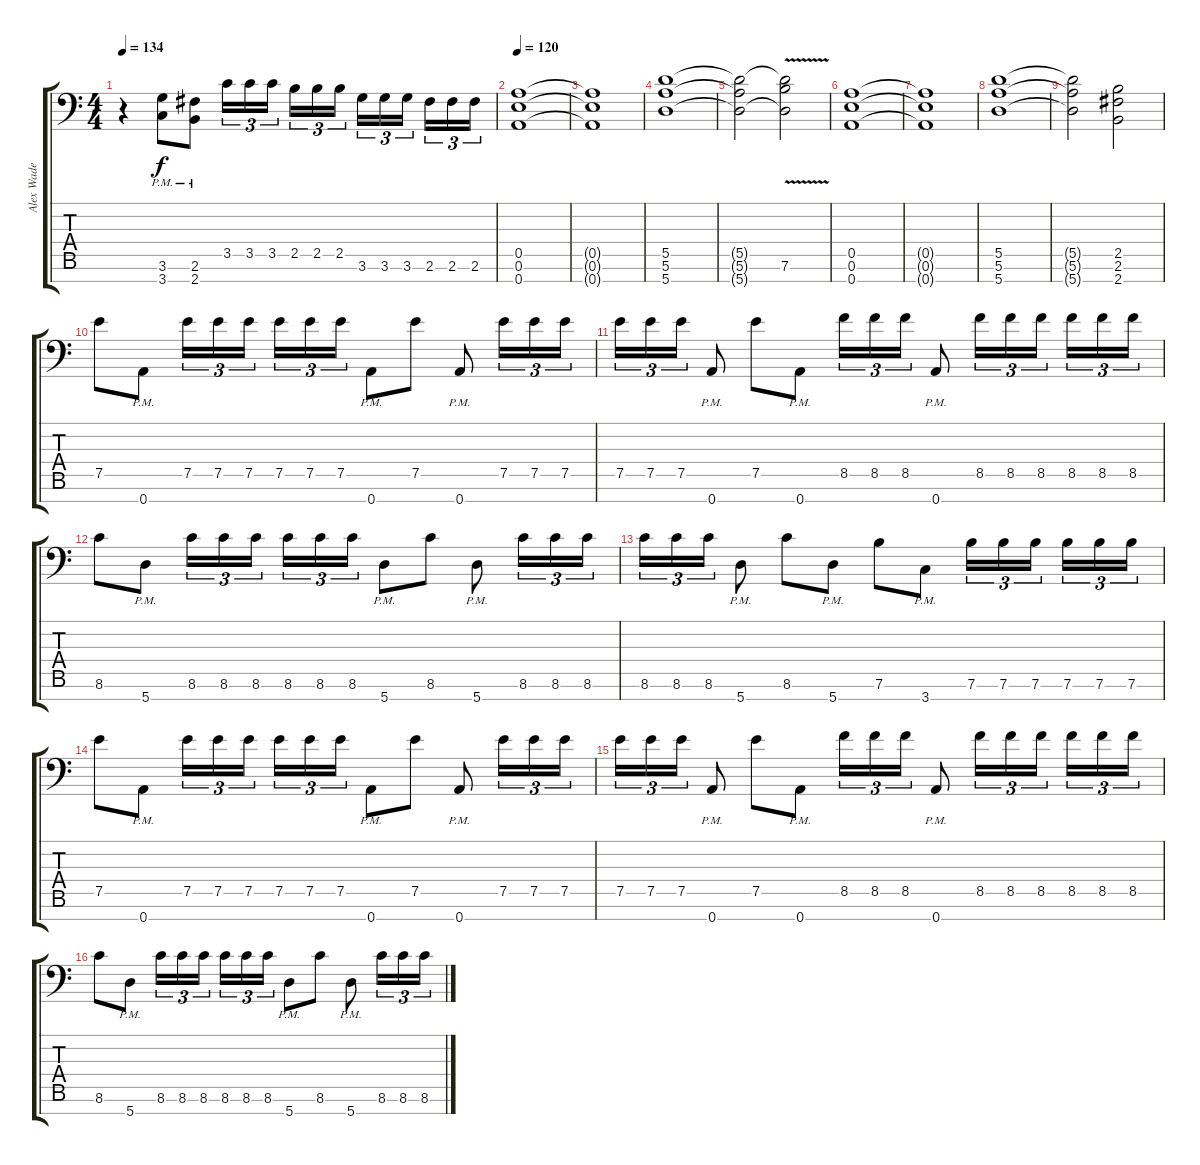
\track ("Alex Wade" "Alex Wade") {instrument distortionguitar}
\staff {score tabs}
\tuning (E4 B3 G3 D3 A2 E2 A1) {hide}
\ts (4 4)
\tempo 134
\clef f4
\ks c
r.4{dy f} (3.6{pm} 3.7{pm}).8 (2.6{pm} 2.7{pm}).8 3.5.16{tu (3 2)} 3.5.16{tu (3 2)} 3.5.16{tu (3 2) beam splitsecondary} 2.5.16{tu (3 2)} 2.5.16{tu (3 2)} 2.5.16{tu (3 2)} 3.6.16{tu (3 2)} 3.6.16{tu (3 2)} 3.6.16{tu (3 2) beam splitsecondary} 2.6.16{tu (3 2)} 2.6.16{tu (3 2)} 2.6.16{tu (3 2)} |
\tempo 121
\tempo 120
(0.5 0.6 0.7).1 |
(0.5{t} 0.6{t} 0.7{t}).1 |
(5.5 5.6 5.7).1 |
(5.5{t} 5.6{t} 5.7{t}).2 (5.5{t} 7.6{v} 5.7{t}).2 |
(0.5 0.6 0.7).1 |
(0.5{t} 0.6{t} 0.7{t}).1 |
(5.5 5.6 5.7).1 |
(5.5{t} 5.6{t} 5.7{t}).2 (2.5 2.6 2.7).2 |
7.5.8 0.7{pm}.8 7.5.16{tu (3 2)} 7.5.16{tu (3 2)} 7.5.16{tu (3 2) beam splitsecondary} 7.5.16{tu (3 2)} 7.5.16{tu (3 2)} 7.5.16{tu (3 2)} 0.7{pm}.8 7.5.8 0.7{pm}.8 7.5.16{tu (3 2)} 7.5.16{tu (3 2)} 7.5.16{tu (3 2)} |
7.5.16{tu (3 2)} 7.5.16{tu (3 2)} 7.5.16{tu (3 2)} 0.7{pm}.8 7.5.8 0.7{pm}.8 8.5.16{tu (3 2)} 8.5.16{tu (3 2)} 8.5.16{tu (3 2)} 0.7{pm}.8 8.5.16{tu (3 2)} 8.5.16{tu (3 2)} 8.5.16{tu (3 2) beam splitsecondary} 8.5.16{tu (3 2)} 8.5.16{tu (3 2)} 8.5.16{tu (3 2)} |
8.6.8 5.7{pm}.8 8.6.16{tu (3 2)} 8.6.16{tu (3 2)} 8.6.16{tu (3 2) beam splitsecondary} 8.6.16{tu (3 2)} 8.6.16{tu (3 2)} 8.6.16{tu (3 2)} 5.7{pm}.8 8.6.8 5.7{pm}.8 8.6.16{tu (3 2)} 8.6.16{tu (3 2)} 8.6.16{tu (3 2)} |
8.6.16{tu (3 2)} 8.6.16{tu (3 2)} 8.6.16{tu (3 2)} 5.7{pm}.8 8.6.8 5.7{pm}.8 7.6.8 3.7{pm}.8 7.6.16{tu (3 2)} 7.6.16{tu (3 2)} 7.6.16{tu (3 2) beam splitsecondary} 7.6.16{tu (3 2)} 7.6.16{tu (3 2)} 7.6.16{tu (3 2)} |
7.5.8 0.7{pm}.8 7.5.16{tu (3 2)} 7.5.16{tu (3 2)} 7.5.16{tu (3 2) beam splitsecondary} 7.5.16{tu (3 2)} 7.5.16{tu (3 2)} 7.5.16{tu (3 2)} 0.7{pm}.8 7.5.8 0.7{pm}.8 7.5.16{tu (3 2)} 7.5.16{tu (3 2)} 7.5.16{tu (3 2)} |
7.5.16{tu (3 2)} 7.5.16{tu (3 2)} 7.5.16{tu (3 2)} 0.7{pm}.8 7.5.8 0.7{pm}.8 8.5.16{tu (3 2)} 8.5.16{tu (3 2)} 8.5.16{tu (3 2)} 0.7{pm}.8 8.5.16{tu (3 2)} 8.5.16{tu (3 2)} 8.5.16{tu (3 2) beam splitsecondary} 8.5.16{tu (3 2)} 8.5.16{tu (3 2)} 8.5.16{tu (3 2)} |
8.6.8 5.7{pm}.8 8.6.16{tu (3 2)} 8.6.16{tu (3 2)} 8.6.16{tu (3 2) beam splitsecondary} 8.6.16{tu (3 2)} 8.6.16{tu (3 2)} 8.6.16{tu (3 2)} 5.7{pm}.8 8.6.8 5.7{pm}.8 8.6.16{tu (3 2)} 8.6.16{tu (3 2)} 8.6.16{tu (3 2)}
